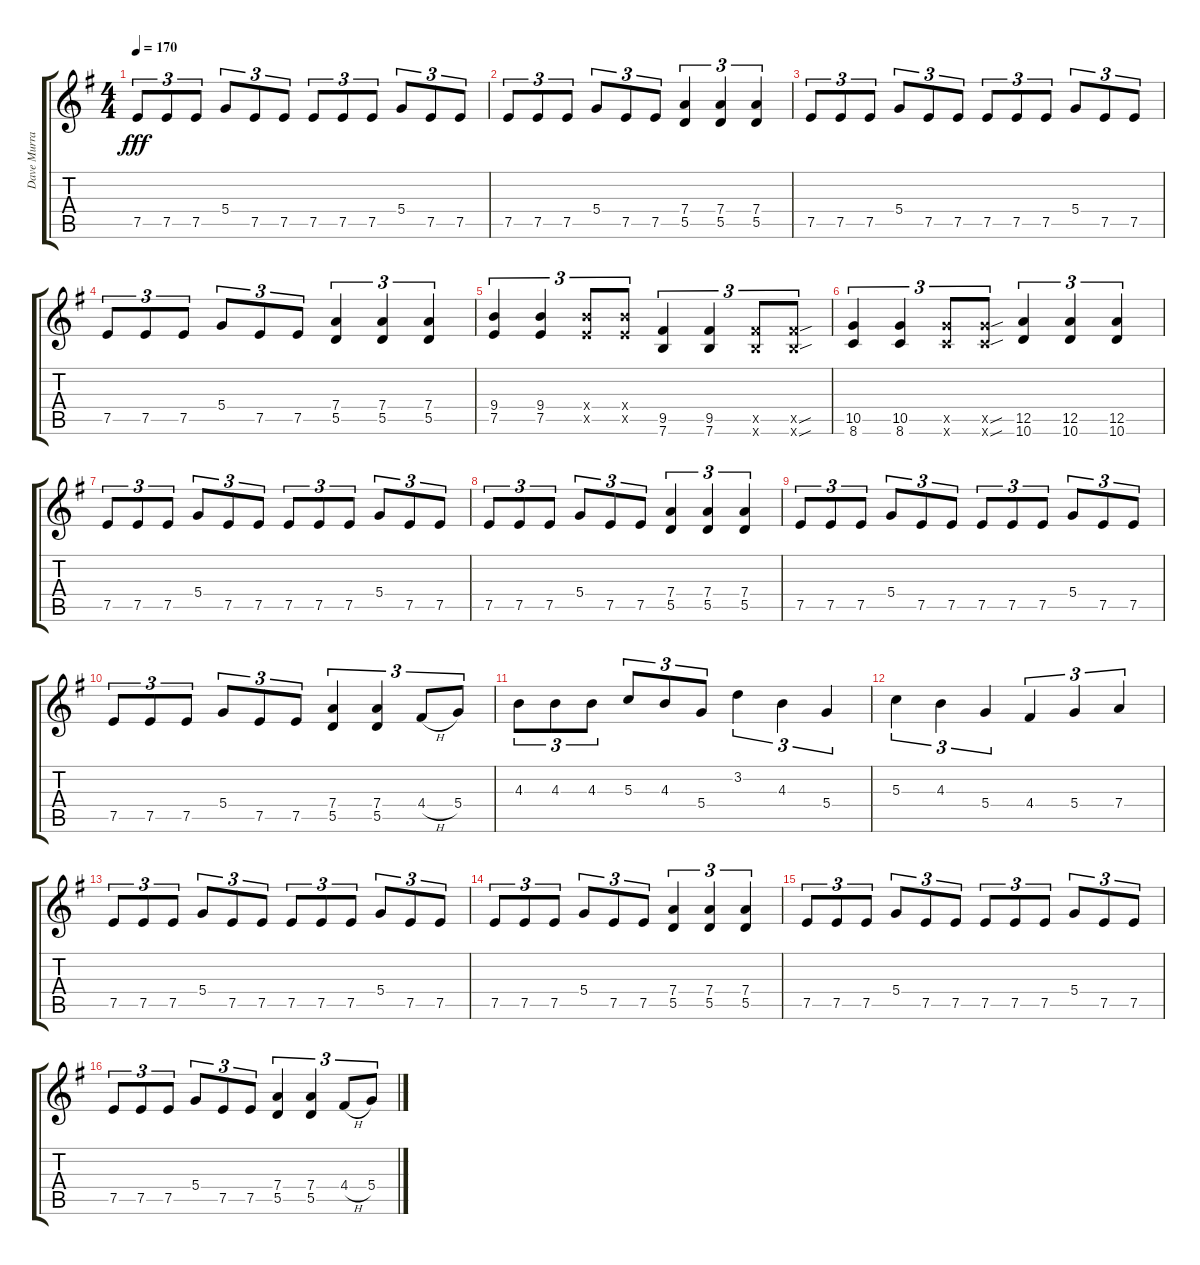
\track ("Dave Murray" "Dave Murra") {instrument overdrivenguitar}
\staff {score tabs}
\tuning (E4 B3 G3 D3 A2 E2) {hide}
\ts (4 4)
\tempo 170
\clef g2
\ks g
7.5.8{tu (3 2) dy fff} 7.5.8{tu (3 2)} 7.5.8{tu (3 2)} 5.4.8{tu (3 2)} 7.5.8{tu (3 2)} 7.5.8{tu (3 2)} 7.5.8{tu (3 2)} 7.5.8{tu (3 2)} 7.5.8{tu (3 2)} 5.4.8{tu (3 2)} 7.5.8{tu (3 2)} 7.5.8{tu (3 2)} |
7.5.8{tu (3 2)} 7.5.8{tu (3 2)} 7.5.8{tu (3 2)} 5.4.8{tu (3 2)} 7.5.8{tu (3 2)} 7.5.8{tu (3 2)} (7.4 5.5).4{tu (3 2)} (7.4 5.5).4{tu (3 2)} (7.4 5.5).4{tu (3 2)} |
7.5.8{tu (3 2)} 7.5.8{tu (3 2)} 7.5.8{tu (3 2)} 5.4.8{tu (3 2)} 7.5.8{tu (3 2)} 7.5.8{tu (3 2)} 7.5.8{tu (3 2)} 7.5.8{tu (3 2)} 7.5.8{tu (3 2)} 5.4.8{tu (3 2)} 7.5.8{tu (3 2)} 7.5.8{tu (3 2)} |
7.5.8{tu (3 2)} 7.5.8{tu (3 2)} 7.5.8{tu (3 2)} 5.4.8{tu (3 2)} 7.5.8{tu (3 2)} 7.5.8{tu (3 2)} (7.4 5.5).4{tu (3 2)} (7.4 5.5).4{tu (3 2)} (7.4 5.5).4{tu (3 2)} |
(9.4 7.5).4{tu (3 2)} (9.4 7.5).4{tu (3 2)} (9.4{x} 7.5{x}).8{tu (3 2)} (9.4{x} 7.5{x}).8{tu (3 2)} (9.5 7.6).4{tu (3 2)} (9.5 7.6).4{tu (3 2)} (9.5{x} 7.6{x}).8{tu (3 2)} (9.5{sou x} 7.6{sou x}).8{tu (3 2)} |
(10.5 8.6).4{tu (3 2)} (10.5 8.6).4{tu (3 2)} (10.5{x} 8.6{x}).8{tu (3 2)} (10.5{sou x} 8.6{sou x}).8{tu (3 2)} (12.5 10.6).4{tu (3 2)} (12.5 10.6).4{tu (3 2)} (12.5 10.6).4{tu (3 2)} |
7.5.8{tu (3 2)} 7.5.8{tu (3 2)} 7.5.8{tu (3 2)} 5.4.8{tu (3 2)} 7.5.8{tu (3 2)} 7.5.8{tu (3 2)} 7.5.8{tu (3 2)} 7.5.8{tu (3 2)} 7.5.8{tu (3 2)} 5.4.8{tu (3 2)} 7.5.8{tu (3 2)} 7.5.8{tu (3 2)} |
7.5.8{tu (3 2)} 7.5.8{tu (3 2)} 7.5.8{tu (3 2)} 5.4.8{tu (3 2)} 7.5.8{tu (3 2)} 7.5.8{tu (3 2)} (7.4 5.5).4{tu (3 2)} (7.4 5.5).4{tu (3 2)} (7.4 5.5).4{tu (3 2)} |
7.5.8{tu (3 2)} 7.5.8{tu (3 2)} 7.5.8{tu (3 2)} 5.4.8{tu (3 2)} 7.5.8{tu (3 2)} 7.5.8{tu (3 2)} 7.5.8{tu (3 2)} 7.5.8{tu (3 2)} 7.5.8{tu (3 2)} 5.4.8{tu (3 2)} 7.5.8{tu (3 2)} 7.5.8{tu (3 2)} |
7.5.8{tu (3 2)} 7.5.8{tu (3 2)} 7.5.8{tu (3 2)} 5.4.8{tu (3 2)} 7.5.8{tu (3 2)} 7.5.8{tu (3 2)} (7.4 5.5).4{tu (3 2)} (7.4 5.5).4{tu (3 2)} 4.4{h}.8{tu (3 2)} 5.4.8{tu (3 2)} |
4.3.8{tu (3 2)} 4.3.8{tu (3 2)} 4.3.8{tu (3 2)} 5.3.8{tu (3 2)} 4.3.8{tu (3 2)} 5.4.8{tu (3 2)} 3.2.4{tu (3 2)} 4.3.4{tu (3 2)} 5.4.4{tu (3 2)} |
5.3.4{tu (3 2)} 4.3.4{tu (3 2)} 5.4.4{tu (3 2)} 4.4.4{tu (3 2)} 5.4.4{tu (3 2)} 7.4.4{tu (3 2)} |
7.5.8{tu (3 2)} 7.5.8{tu (3 2)} 7.5.8{tu (3 2)} 5.4.8{tu (3 2)} 7.5.8{tu (3 2)} 7.5.8{tu (3 2)} 7.5.8{tu (3 2)} 7.5.8{tu (3 2)} 7.5.8{tu (3 2)} 5.4.8{tu (3 2)} 7.5.8{tu (3 2)} 7.5.8{tu (3 2)} |
7.5.8{tu (3 2)} 7.5.8{tu (3 2)} 7.5.8{tu (3 2)} 5.4.8{tu (3 2)} 7.5.8{tu (3 2)} 7.5.8{tu (3 2)} (7.4 5.5).4{tu (3 2)} (7.4 5.5).4{tu (3 2)} (7.4 5.5).4{tu (3 2)} |
7.5.8{tu (3 2)} 7.5.8{tu (3 2)} 7.5.8{tu (3 2)} 5.4.8{tu (3 2)} 7.5.8{tu (3 2)} 7.5.8{tu (3 2)} 7.5.8{tu (3 2)} 7.5.8{tu (3 2)} 7.5.8{tu (3 2)} 5.4.8{tu (3 2)} 7.5.8{tu (3 2)} 7.5.8{tu (3 2)} |
7.5.8{tu (3 2)} 7.5.8{tu (3 2)} 7.5.8{tu (3 2)} 5.4.8{tu (3 2)} 7.5.8{tu (3 2)} 7.5.8{tu (3 2)} (7.4 5.5).4{tu (3 2)} (7.4 5.5).4{tu (3 2)} 4.4{h}.8{tu (3 2)} 5.4.8{tu (3 2)}
